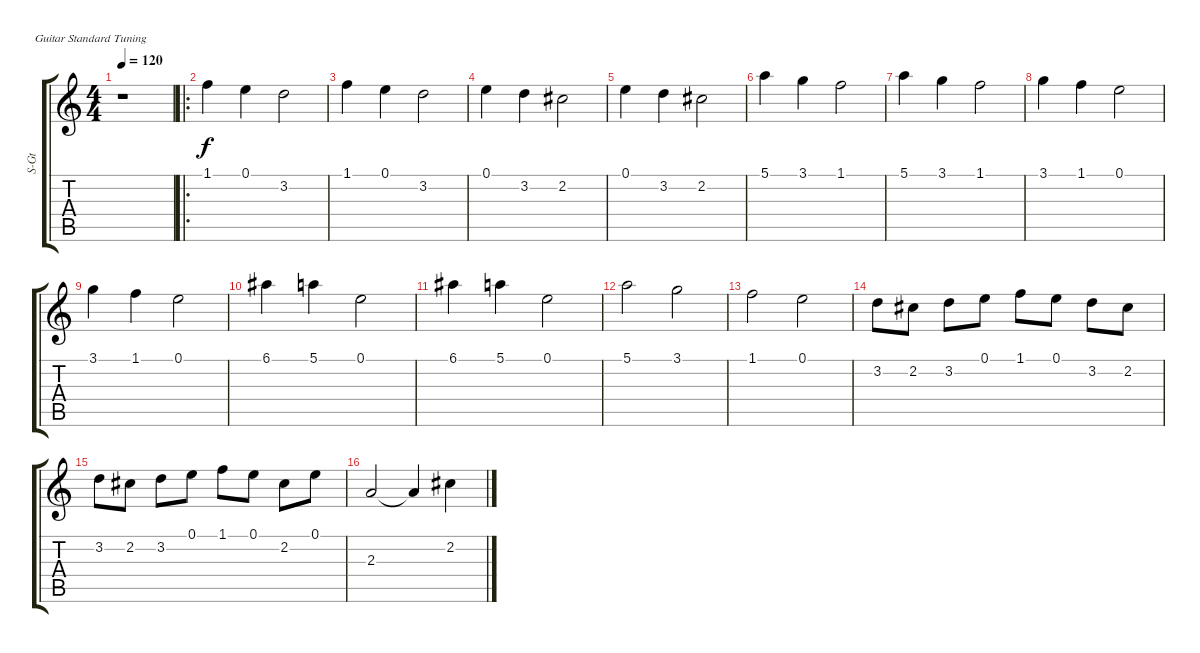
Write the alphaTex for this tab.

\defaultSystemsLayout 4
\bracketExtendMode groupsimilarinstruments
\otherSystemsTrackNameOrientation horizontal
\track ("Steel Guitar" "S-Gt") {instrument acousticguitarsteel}
\staff {score tabs}
\tuning (E4 B3 G3 D3 A2 E2)
\ts (4 4)
\tempo 120
\clef g2
\ks c
r.1{dy f instrument acousticguitarsteel beam Down} |
\ro
1.1.4{beam Down} 0.1.4{beam Down} 3.2.2{beam Down} |
1.1.4{beam Down} 0.1.4{beam Down} 3.2.2{beam Down} |
0.1.4{beam Down} 3.2.4{beam Down} 2.2{acc #}.2{beam Down} |
0.1.4{beam Down} 3.2.4{beam Down} 2.2{acc #}.2{beam Down} |
5.1.4{beam Down} 3.1.4{beam Down} 1.1.2{beam Down} |
5.1.4{beam Down} 3.1.4{beam Down} 1.1.2{beam Down} |
3.1.4{beam Down} 1.1.4{beam Down} 0.1.2{beam Down} |
3.1.4{beam Down} 1.1.4{beam Down} 0.1.2{beam Down} |
6.1{acc #}.4{beam Down} 5.1.4{beam Down} 0.1.2{beam Down} |
6.1{acc #}.4{beam Down} 5.1.4{beam Down} 0.1.2{beam Down} |
5.1.2{beam Down} 3.1.2{beam Down} |
1.1.2{beam Down} 0.1.2{beam Down} |
3.2.8{beam Down} 2.2{acc #}.8{beam Down} 3.2.8{beam Down} 0.1.8{beam Down} 1.1.8{beam Down} 0.1.8{beam Down} 3.2.8{beam Down} 2.2{acc #}.8{beam Down} |
3.2.8{beam Down} 2.2{acc #}.8{beam Down} 3.2.8{beam Down} 0.1.8{beam Down} 1.1.8{beam Down} 0.1.8{beam Down} 2.2{acc #}.8{beam Down} 0.1.8{beam Down} |
2.3.2{beam Up} 2.3{t}.4{beam Up} 2.2{acc #}.4{beam Down}
